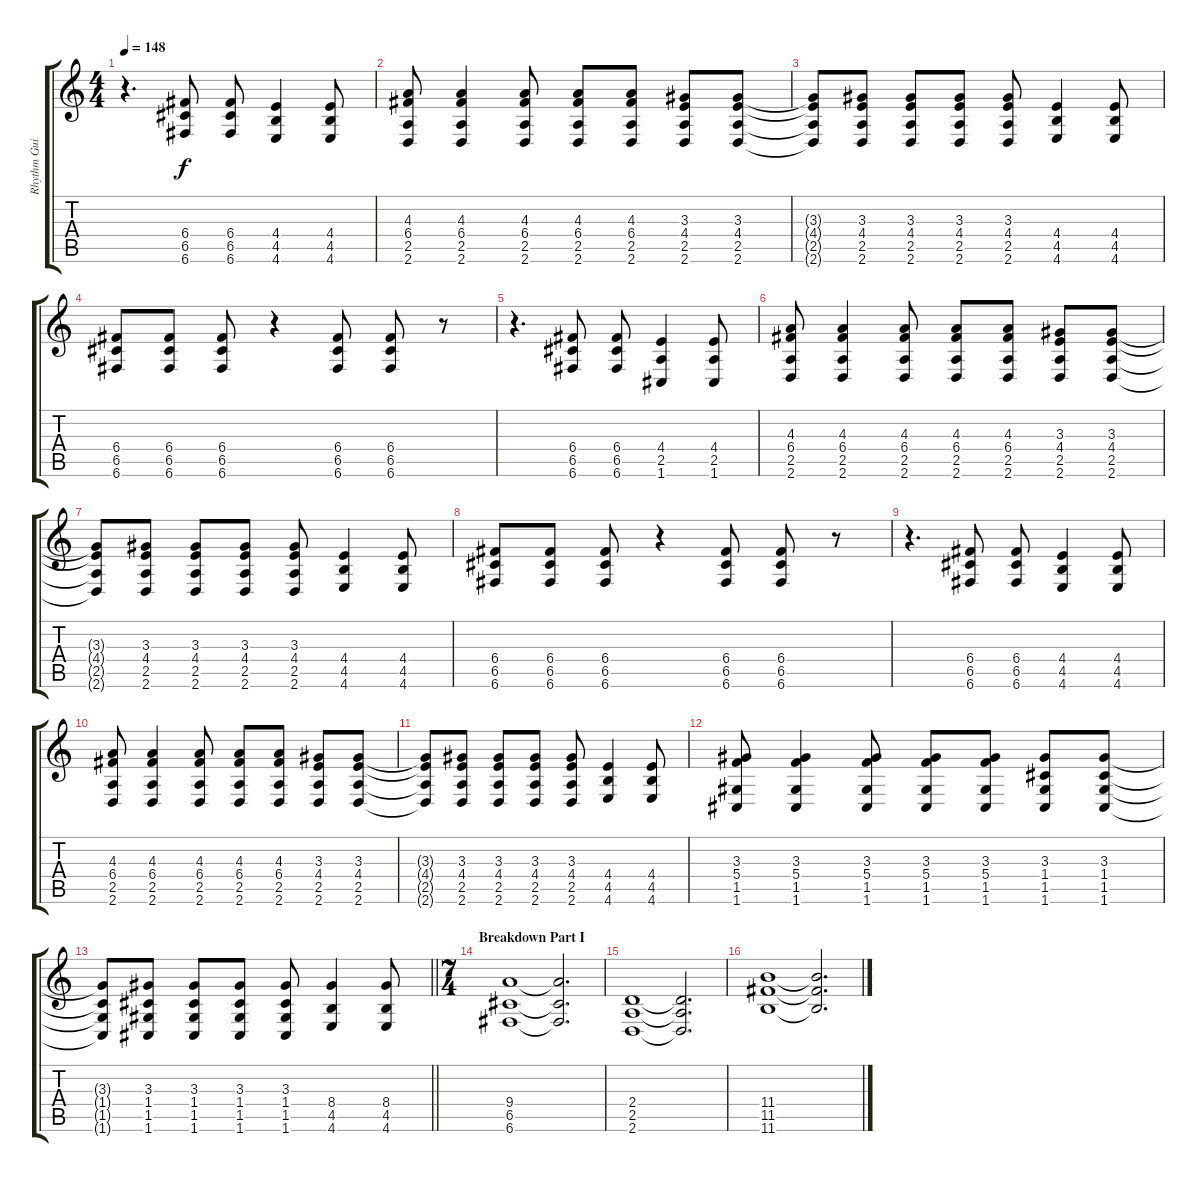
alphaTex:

\track ("Rhythm Guitar I" "Rhythm Gui") {instrument distortionguitar}
\staff {score tabs}
\tuning (D4 A3 F3 C3 G2 C2) {hide}
\ts (4 4)
\tempo 148
\clef g2
\ks c
r.4{d dy f} (6.4 6.5 6.6).8 (6.4 6.5 6.6).8 (4.4 4.5 4.6).4 (4.4 4.5 4.6).8 |
(4.3 6.4 2.5 2.6).8 (4.3 6.4 2.5 2.6).4 (4.3 6.4 2.5 2.6).8 (4.3 6.4 2.5 2.6).8 (4.3 6.4 2.5 2.6).8 (3.3 4.4 2.5 2.6).8 (3.3 4.4 2.5 2.6).8 |
(3.3{t} 4.4{t} 2.5{t} 2.6{t}).8 (3.3 4.4 2.5 2.6).8 (3.3 4.4 2.5 2.6).8 (3.3 4.4 2.5 2.6).8 (3.3 4.4 2.5 2.6).8 (4.4 4.5 4.6).4 (4.4 4.5 4.6).8 |
(6.4 6.5 6.6).8 (6.4 6.5 6.6).8 (6.4 6.5 6.6).8 r.4 (6.4 6.5 6.6).8 (6.4 6.5 6.6).8 r.8 |
r.4{d} (6.4 6.5 6.6).8 (6.4 6.5 6.6).8 (4.4 2.5 1.6).4 (4.4 2.5 1.6).8 |
(4.3 6.4 2.5 2.6).8 (4.3 6.4 2.5 2.6).4 (4.3 6.4 2.5 2.6).8 (4.3 6.4 2.5 2.6).8 (4.3 6.4 2.5 2.6).8 (3.3 4.4 2.5 2.6).8 (3.3 4.4 2.5 2.6).8 |
(3.3{t} 4.4{t} 2.5{t} 2.6{t}).8 (3.3 4.4 2.5 2.6).8 (3.3 4.4 2.5 2.6).8 (3.3 4.4 2.5 2.6).8 (3.3 4.4 2.5 2.6).8 (4.4 4.5 4.6).4 (4.4 4.5 4.6).8 |
(6.4 6.5 6.6).8 (6.4 6.5 6.6).8 (6.4 6.5 6.6).8 r.4 (6.4 6.5 6.6).8 (6.4 6.5 6.6).8 r.8 |
r.4{d} (6.4 6.5 6.6).8 (6.4 6.5 6.6).8 (4.4 4.5 4.6).4 (4.4 4.5 4.6).8 |
(4.3 6.4 2.5 2.6).8 (4.3 6.4 2.5 2.6).4 (4.3 6.4 2.5 2.6).8 (4.3 6.4 2.5 2.6).8 (4.3 6.4 2.5 2.6).8 (3.3 4.4 2.5 2.6).8 (3.3 4.4 2.5 2.6).8 |
(3.3{t} 4.4{t} 2.5{t} 2.6{t}).8 (3.3 4.4 2.5 2.6).8 (3.3 4.4 2.5 2.6).8 (3.3 4.4 2.5 2.6).8 (3.3 4.4 2.5 2.6).8 (4.4 4.5 4.6).4 (4.4 4.5 4.6).8 |
(3.3 5.4 1.5 1.6).8 (3.3 5.4 1.5 1.6).4 (3.3 5.4 1.5 1.6).8 (3.3 5.4 1.5 1.6).8 (3.3 5.4 1.5 1.6).8 (3.3 1.4 1.5 1.6).8 (3.3 1.4 1.5 1.6).8 |
\barLineRight lightlight
(3.3{t} 1.4{t} 1.5{t} 1.6{t}).8 (3.3 1.4 1.5 1.6).8 (3.3 1.4 1.5 1.6).8 (3.3 1.4 1.5 1.6).8 (3.3 1.4 1.5 1.6).8 (8.4 4.5 4.6).4 (8.4 4.5 4.6).8 |
\ts (7 4)
\section ("" "Breakdown Part I")
(9.4 6.5 6.6).1 (9.4{t} 6.5{t} 6.6{t}).2{d} |
(2.4 2.5 2.6).1{instrument electricguitarmuted} (2.4{t} 2.5{t} 2.6{t}).2{d} |
(11.4 11.5 11.6).1 (11.4{t} 11.5{t} 11.6{t}).2{d}
